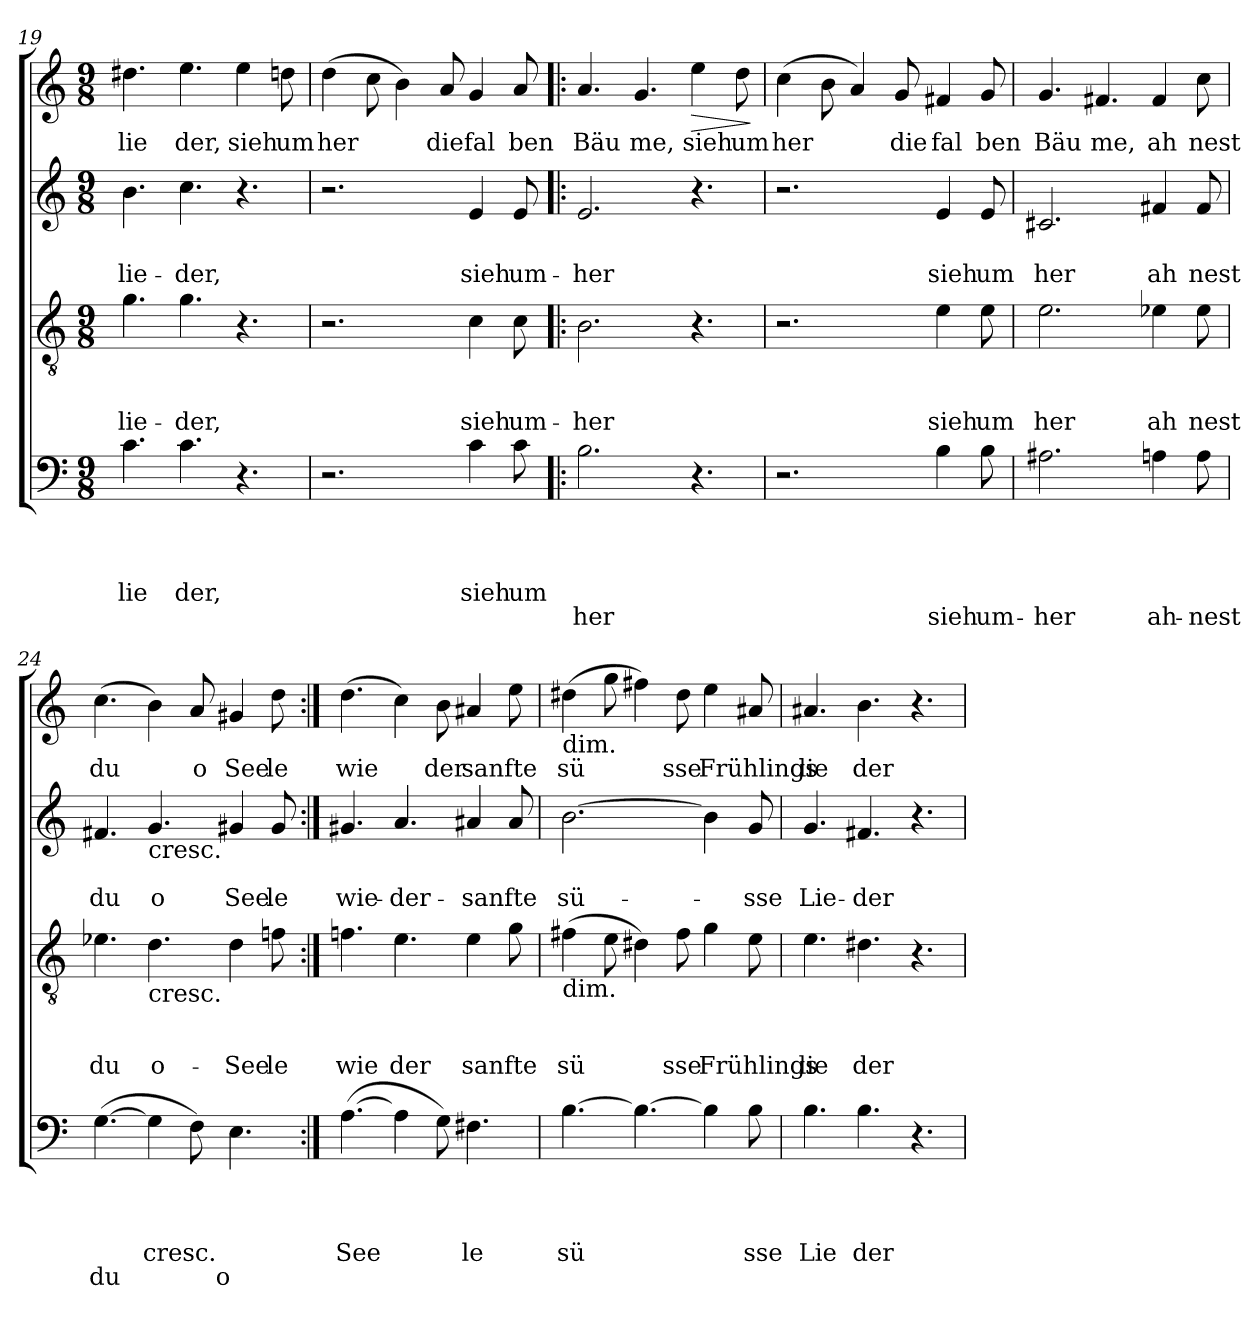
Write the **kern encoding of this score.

**kern	**text	**text	**text	**text	**text	**kern	**text	**text	**text	**kern	**text	**text	**kern	**text	**dynam
*part4	*part4	*part4	*part4	*part4	*part4	*part3	*part3	*part3	*part3	*part2	*part2	*part2	*part1	*part1	*part1
*staff4	*staff4	*staff4	*staff4	*staff4	*staff4	*staff3	*staff3	*staff3	*staff3	*staff2	*staff2	*staff2	*staff1	*staff1	*staff1
*clefF4	*	*	*	*	*	*clefGv2	*	*	*	*clefG2	*	*	*clefG2	*	*
*k[]	*	*	*	*	*	*k[]	*	*	*	*k[]	*	*	*k[]	*	*
*C:	*	*	*	*	*	*C:	*	*	*	*C:	*	*	*C:	*	*
*M9/8	*	*	*	*	*	*M9/8	*	*	*	*M9/8	*	*	*M9/8	*	*
=19	=19	=19	=19	=19	=19	=19	=19	=19	=19	=19	=19	=19	=19	=19	=19
!	!	!	!	!LO:LY:b	!	!	!	!	!LO:LY:b	!	!	!LO:LY:b	!	!LO:LY:b	!
4.c\	.	.	.	lie	.	4.g\	.	.	-lie-	4.b\	.	-lie-	4.dd#X\	lie	.
!	!	!	!	!LO:LY:b	!	!	!	!	!LO:LY:b	!	!	!LO:LY:b	!	!LO:LY:b	!
4.c\	.	.	.	der,	.	4.g\	.	.	-der,	4.cc\	.	-der,	4.ee\	der,	.
!	!	!	!	!	!	!	!	!	!	!	!	!	!	!LO:LY:b	!
4.r	.	.	.	.	.	4.r	.	.	.	4.r	.	.	4ee\	sieh	.
!	!	!	!	!	!	!	!	!	!	!	!	!	!	!LO:LY:b	!
.	.	.	.	.	.	.	.	.	.	.	.	.	8ddn\	um	.
=20	=20	=20	=20	=20	=20	=20	=20	=20	=20	=20	=20	=20	=20	=20	=20
!	!	!	!	!	!	!	!	!	!	!	!	!	!	!LO:LY:b	!
2.r	.	.	.	.	.	2.r	.	.	.	2.r	.	.	(>4dd\	her	.
.	.	.	.	.	.	.	.	.	.	.	.	.	8cc\	.	.
.	.	.	.	.	.	.	.	.	.	.	.	.	4b\)	.	.
!	!	!	!	!	!	!	!	!	!	!	!	!	!	!LO:LY:b	!
.	.	.	.	.	.	.	.	.	.	.	.	.	8a/	die	.
!	!	!	!	!LO:LY:b	!	!	!	!	!LO:LY:b	!	!	!LO:LY:b	!	!LO:LY:b	!
4c\	.	.	.	sieh	.	4c\	.	.	sieh	4e/	.	sieh	4g/	fal	.
!	!	!	!	!LO:LY:b	!	!	!	!	!LO:LY:b	!	!	!LO:LY:b	!	!LO:LY:b	!
8c\	.	.	.	um	.	8c\	.	.	um-	8e/	.	um-	8a/	ben	.
!!LO:PB:g=z
=21!|:	=21!|:	=21!|:	=21!|:	=21!|:	=21!|:	=21!|:	=21!|:	=21!|:	=21!|:	=21!|:	=21!|:	=21!|:	=21!|:	=21!|:	=21!|:
!	!	!	!	!	!LO:LY:b	!	!	!	!LO:LY:b	!	!	!LO:LY:b	!	!LO:LY:b	!
2.B\	.	.	.	.	her	2.B\	.	.	-her	2.e/	.	-her	4.a/	Bäu	.
!	!	!	!	!	!	!	!	!	!	!	!	!	!	!LO:LY:b	!
.	.	.	.	.	.	.	.	.	.	.	.	.	4.g/	me,	.
!	!	!	!	!	!	!	!	!	!	!	!	!	!	!LO:LY:b	!LO:HP:b
4.r	.	.	.	.	.	4.r	.	.	.	4.r	.	.	4ee\	sieh	>
!	!	!	!	!	!	!	!	!	!	!	!	!	!	!LO:LY:b	!
.	.	.	.	.	.	.	.	.	.	.	.	.	8dd\	um	.
.	.	.	.	.	.	.	.	.	.	.	.	.	.	.	]
=22	=22	=22	=22	=22	=22	=22	=22	=22	=22	=22	=22	=22	=22	=22	=22
!	!	!	!	!	!	!	!	!	!	!	!	!	!	!LO:LY:b	!
2.r	.	.	.	.	.	2.r	.	.	.	2.r	.	.	(>4cc\	her	.
.	.	.	.	.	.	.	.	.	.	.	.	.	8b\	.	.
.	.	.	.	.	.	.	.	.	.	.	.	.	4a/)	.	.
!	!	!	!	!	!	!	!	!	!	!	!	!	!	!LO:LY:b	!
.	.	.	.	.	.	.	.	.	.	.	.	.	8g/	die	.
!	!	!	!	!	!LO:LY:b	!	!	!	!LO:LY:b	!	!	!LO:LY:b	!	!LO:LY:b	!
4B\	.	.	.	.	sieh	4e\	.	.	sieh	4e/	.	sieh	4f#X/	fal	.
!	!	!	!	!	!LO:LY:b	!	!	!	!LO:LY:b	!	!	!LO:LY:b	!	!LO:LY:b	!
8B\	.	.	.	.	um-	8e\	.	.	um	8e/	.	um	8g/	ben	.
=23	=23	=23	=23	=23	=23	=23	=23	=23	=23	=23	=23	=23	=23	=23	=23
!	!	!	!	!	!LO:LY:b	!	!	!	!LO:LY:b	!	!	!LO:LY:b	!	!LO:LY:b	!
2.A#X\	.	.	.	.	-her	2.e\	.	.	her	2.c#X/	.	her	4.g/	Bäu	.
!	!	!	!	!	!	!	!	!	!	!	!	!	!	!LO:LY:b	!
.	.	.	.	.	.	.	.	.	.	.	.	.	4.f#X/	me,	.
!	!	!	!	!	!LO:LY:b	!	!	!	!LO:LY:b	!	!	!LO:LY:b	!	!LO:LY:b	!
4An\	.	.	.	.	ah-	4e-X\	.	.	ah	4f#X/	.	ah	4f#/	ah	.
!	!	!	!	!	!LO:LY:b	!	!	!	!LO:LY:b	!	!	!LO:LY:b	!	!LO:LY:b	!
8A\	.	.	.	.	-nest	8e-\	.	.	nest	8f#/	.	nest	8cc\	nest	.
=24	=24	=24	=24	=24	=24	=24	=24	=24	=24	=24	=24	=24	=24	=24	=24
!	!	!	!	!	!LO:LY:b	!	!	!	!LO:LY:b	!	!	!LO:LY:b	!	!LO:LY:b	!
(>[>4.G\	.	.	.	.	du	4.e-X\	.	.	du	4.f#X/	.	du	(>4.cc\	du	.
!	!	!	!	!	!	!	!	!	!	!LO:TX:b:t=cresc.	!	!	!	!	!
!	!	!	!	!	!	!LO:TX:b:t=cresc.	!	!	!	!	!	!	!	!	!
!	!	!	!	!LO:LY:b	!	!	!	!	!LO:LY:b	!	!	!LO:LY:b	!	!	!
4G\]	.	.	.	cresc.	.	4.d\	.	.	o-	4.g/	.	o	4b\)	.	.
!	!	!	!	!	!	!	!	!	!	!	!	!	!	!LO:LY:b	!
8F\)	.	.	.	.	.	.	.	.	.	.	.	.	8a/	o	.
!	!	!	!	!	!LO:LY:b	!	!	!	!LO:LY:b	!	!	!LO:LY:b	!	!LO:LY:b	!
4.E\	.	.	.	.	o	4d\	.	.	-See	4g#X/	.	See	4g#X/	See	.
!	!	!	!	!	!	!	!	!	!LO:LY:b	!	!	!LO:LY:b	!	!LO:LY:b	!
.	.	.	.	.	.	8fn\	.	.	le	8g#/	.	le	8dd\	le	.
!!LO:LB:g=z
=25:|!	=25:|!	=25:|!	=25:|!	=25:|!	=25:|!	=25:|!	=25:|!	=25:|!	=25:|!	=25:|!	=25:|!	=25:|!	=25:|!	=25:|!	=25:|!
!	!	!	!	!LO:LY:b	!	!	!	!	!LO:LY:b	!	!	!LO:LY:b	!	!LO:LY:b	!
(>[>4.A\	.	.	.	See	.	4.fn\	.	.	wie	4.g#X/	.	wie-	(>4.dd\	wie	.
!	!	!	!	!	!	!	!	!	!LO:LY:b	!	!	!LO:LY:b	!	!	!
4A\]	.	.	.	.	.	4.e\	.	.	der	4.a/	.	-der-	4cc\)	.	.
!	!	!	!	!	!	!	!	!	!	!	!	!	!	!LO:LY:b	!
8G\)	.	.	.	.	.	.	.	.	.	.	.	.	8b\	der	.
!	!	!	!	!LO:LY:b	!	!	!	!	!LO:LY:b	!	!	!LO:LY:b	!	!LO:LY:b	!
4.F#X\	.	.	.	le	.	4e\	.	.	sanfte	4a#X/	.	-sanfte	4a#X/	sanfte	.
.	.	.	.	.	.	8g\	.	.	.	8a#/	.	.	8ee\	.	.
=26	=26	=26	=26	=26	=26	=26	=26	=26	=26	=26	=26	=26	=26	=26	=26
!	!	!	!	!	!	!	!	!	!	!	!	!	!LO:TX:b:t=dim.	!	!
!	!	!	!	!	!	!LO:TX:b:t=dim.	!	!	!	!	!	!	!	!	!
!	!	!	!	!LO:LY:b	!	!	!	!	!LO:LY:b	!	!	!LO:LY:b	!	!LO:LY:b	!
[>4.B\	.	.	.	sü	.	(>4f#X\	.	.	sü	[>2.b\	.	sü-	(>4dd#X\	sü	.
.	.	.	.	.	.	8e\	.	.	.	.	.	.	8gg\	.	.
4.B\_	.	.	.	.	.	4d#X\)	.	.	.	.	.	.	4ff#X\)	.	.
!	!	!	!	!	!	!	!	!	!LO:LY:b	!	!	!	!	!LO:LY:b	!
.	.	.	.	.	.	8f#\	.	.	sse	.	.	.	8dd#\	sse	.
!	!	!	!	!	!	!	!	!	!LO:LY:b	!	!	!	!	!LO:LY:b	!
4B\]	.	.	.	.	.	4g\	.	.	Frühlings	4b\]	.	.	4ee\	Frühlings	.
!	!	!	!	!LO:LY:b	!	!	!	!	!	!	!	!LO:LY:b	!	!	!
8B\	.	.	.	sse	.	8e\	.	.	.	8g/	.	-sse	8a#X/	.	.
=27	=27	=27	=27	=27	=27	=27	=27	=27	=27	=27	=27	=27	=27	=27	=27
!	!	!	!	!LO:LY:b	!	!	!	!	!LO:LY:b	!	!	!LO:LY:b	!	!LO:LY:b	!
4.B\	.	.	.	Lie	.	4.e\	.	.	lie	4.g/	.	Lie-	4.a#X/	lie	.
!	!	!	!	!LO:LY:b	!	!	!	!	!LO:LY:b	!	!	!LO:LY:b	!	!LO:LY:b	!
4.B\	.	.	.	der	.	4.d#X\	.	.	der	4.f#X/	.	-der	4.b\	der	.
4.r	.	.	.	.	.	4.r	.	.	.	4.r	.	.	4.r	.	.
=	=	=	=	=	=	=	=	=	=	=	=	=	=	=	=
*-	*-	*-	*-	*-	*-	*-	*-	*-	*-	*-	*-	*-	*-	*-	*-
